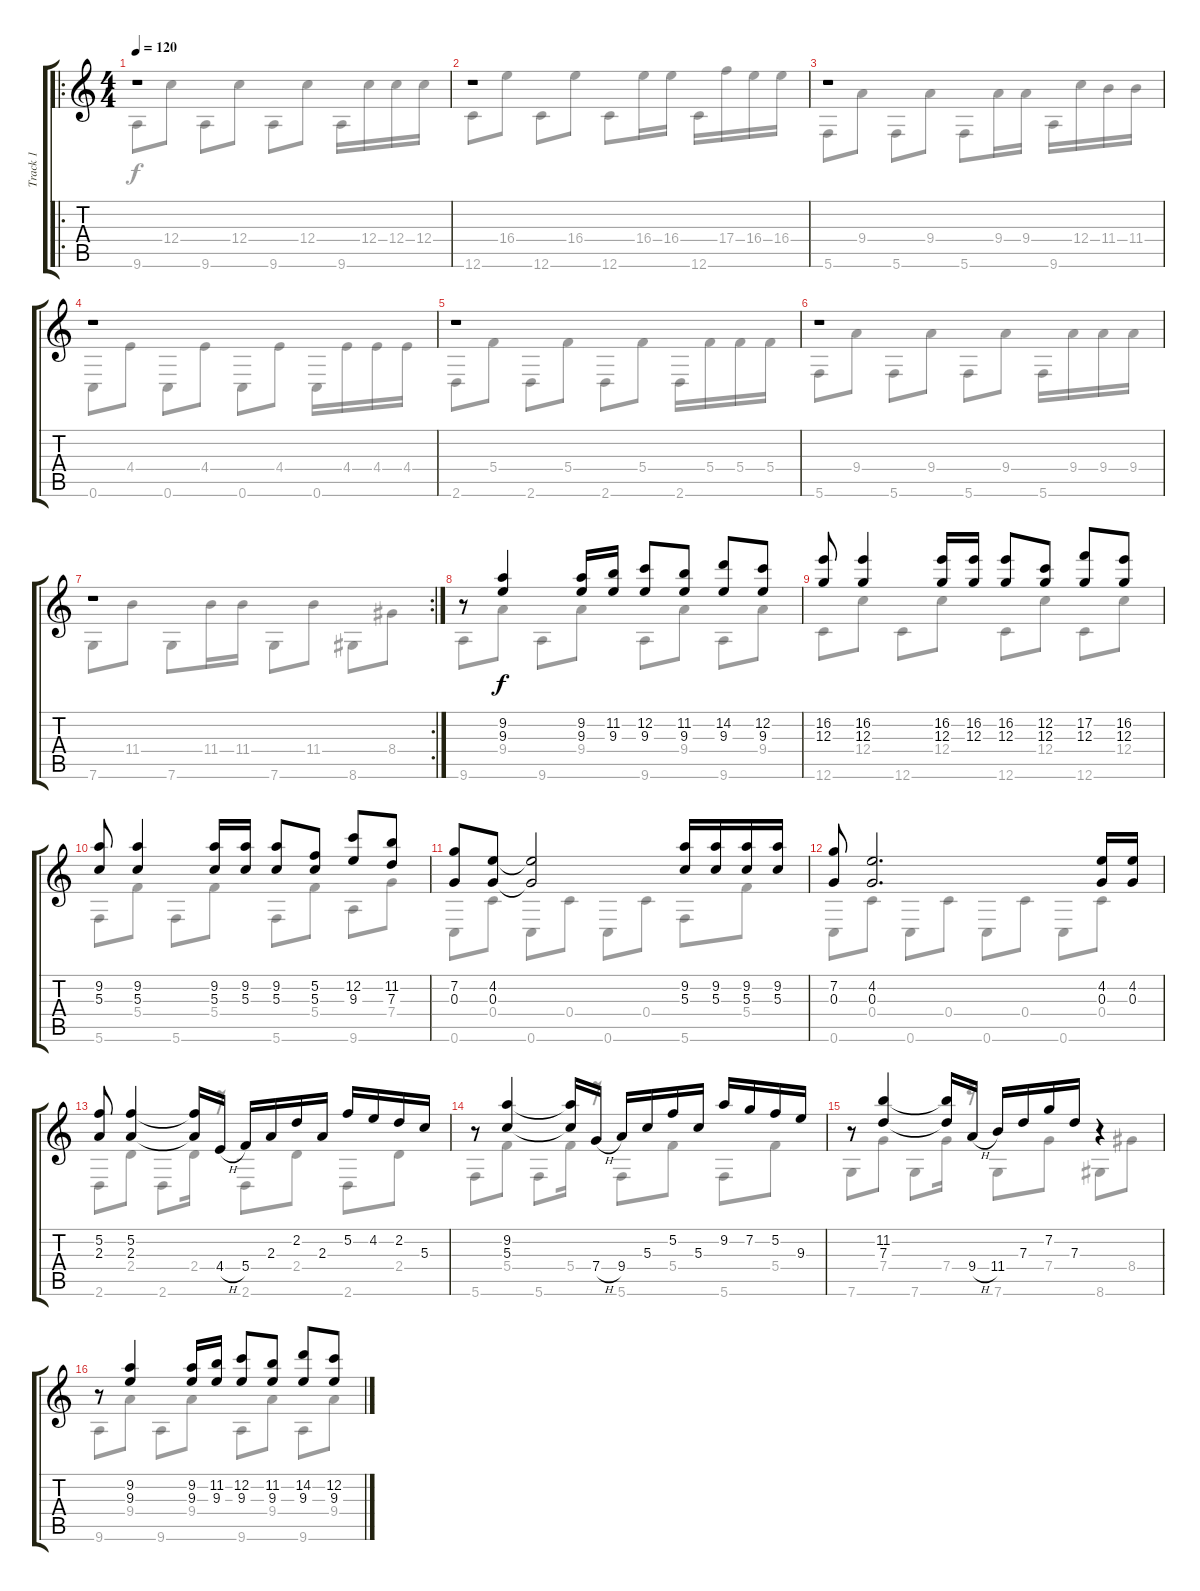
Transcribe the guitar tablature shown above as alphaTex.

\track ("Track 1" "Track 1") {instrument acousticguitarsteel}
\staff {score tabs}
\tuning (E4 C4 G3 C3 G2 C2) {hide}
\voice
\ro
\ts (4 4)
\tempo 120
\clef g2
\ks aminor
r.1{dy f instrument acousticguitarsteel} |
r.1 |
r.1 |
r.1 |
r.1 |
r.1 |
\rc 2
r.1 |
r.8 (9.2 9.3).4 (9.2 9.3).16 (11.2 9.3).16 (12.2 9.3).8 (11.2 9.3).8 (14.2 9.3).8 (12.2 9.3).8 |
(16.2 12.3).8 (16.2 12.3).4 (16.2 12.3).16 (16.2 12.3).16 (16.2 12.3).8 (12.2 12.3).8 (17.2 12.3).8 (16.2 12.3).8 |
(9.2 5.3).8 (9.2 5.3).4 (9.2 5.3).16 (9.2 5.3).16 (9.2 5.3).8 (5.2 5.3).8 (12.2 9.3).8 (11.2 7.3).8 |
(7.2 0.3).8 (4.2 0.3).8 (4.2{t} 0.3{t}).2 (9.2 5.3).16 (9.2 5.3).16 (9.2 5.3).16 (9.2 5.3).16 |
(7.2 0.3).8 (4.2 0.3).2{d} (4.2 0.3).16 (4.2 0.3).16 |
(5.2 2.3).8 (5.2 2.3).4 (5.2{t} 2.3{t}).16 4.4{h}.16 5.4.16 2.3.16 2.2.16 2.3.16 5.2.16 4.2.16 2.2.16 5.3.16 |
r.8 (9.2 5.3).4 (9.2{t} 5.3{t}).16 7.4{h}.16 9.4.16 5.3.16 5.2.16 5.3.16 9.2.16 7.2.16 5.2.16 9.3.16 |
r.8 (11.2 7.3).4 (11.2{t} 7.3{t}).16 9.4{h}.16 11.4.16 7.3.16 7.2.16 7.3.16 r.4 |
r.8 (9.2 9.3).4 (9.2 9.3).16 (11.2 9.3).16 (12.2 9.3).8 (11.2 9.3).8 (14.2 9.3).8 (12.2 9.3).8
\voice
\clef g2
\ottava regular
\simile none
\ks aminor
9.6.8{dy f} 12.4.8 9.6.8 12.4.8 9.6.8 12.4.8 9.6.16 12.4.16 12.4.16 12.4.16 |
12.6.8 16.4.8 12.6.8 16.4.8 12.6.8 16.4.16 16.4.16 12.6.16 17.4.16 16.4.16 16.4.16 |
5.6.8 9.4.8 5.6.8 9.4.8 5.6.8 9.4.16 9.4.16 9.6.16 12.4.16 11.4.16 11.4.16 |
0.6.8 4.4.8 0.6.8 4.4.8 0.6.8 4.4.8 0.6.16 4.4.16 4.4.16 4.4.16 |
2.6.8 5.4.8 2.6.8 5.4.8 2.6.8 5.4.8 2.6.16 5.4.16 5.4.16 5.4.16 |
5.6.8 9.4.8 5.6.8 9.4.8 5.6.8 9.4.8 5.6.16 9.4.16 9.4.16 9.4.16 |
7.6.8 11.4.8 7.6.8 11.4.16 11.4.16 7.6.8 11.4.8 8.6.8 8.4.8 |
9.6.8 9.4.8 9.6.8 9.4.8 9.6.8 9.4.8 9.6.8 9.4.8 |
12.6.8 12.4.8 12.6.8 12.4.8 12.6.8 12.4.8 12.6.8 12.4.8 |
5.6.8 5.4.8 5.6.8 5.4.8 5.6.8 5.4.8 9.6.8 7.4.8 |
0.6.8 0.4.8 0.6.8 0.4.8 0.6.8 0.4.8 5.6.8 5.4.8 |
0.6.8 0.4.8 0.6.8 0.4.8 0.6.8 0.4.8 0.6.8 0.4.8 |
2.6.8 2.4.8 2.6.8 2.4.16 r.16 2.6.8 2.4.8 2.6.8 2.4.8 |
5.6.8 5.4.8 5.6.8 5.4.16 r.16 5.6.8 5.4.8 5.6.8 5.4.8 |
7.6.8 7.4.8 7.6.8 7.4.16 r.16 7.6.8 7.4.8 8.6.8 8.4.8 |
9.6.8 9.4.8 9.6.8 9.4.8 9.6.8 9.4.8 9.6.8 9.4.8
